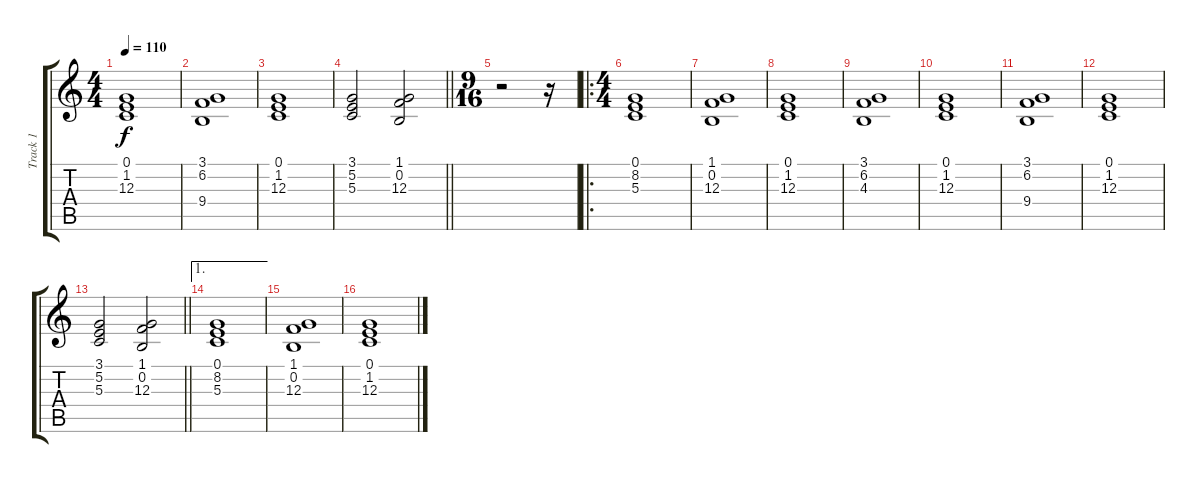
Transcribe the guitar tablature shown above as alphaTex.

\track ("Track 1" "Track 1") {instrument stringensemble2}
\staff {score tabs}
\tuning (E4 B3 G3 D3 A2 E2) {hide}
\ts (4 4)
\tempo 110
\clef g2
\ks c
(0.1 1.2 12.3).1{dy f} |
(3.1 6.2 9.4).1 |
(0.1 1.2 12.3).1 |
\barLineRight lightlight
(3.1 5.2 5.3).2 (1.1 0.2 12.3).2 |
\ts (9 16)
r.2 r.16 |
\ro
\ts (4 4)
(0.1 8.2 5.3).1 |
(1.1 0.2 12.3).1 |
(0.1 1.2 12.3).1 |
(3.1 6.2 4.3).1 |
(0.1 1.2 12.3).1 |
(3.1 6.2 9.4).1 |
(0.1 1.2 12.3).1 |
\barLineRight lightlight
(3.1 5.2 5.3).2 (1.1 0.2 12.3).2 |
\ae 1
(0.1 8.2 5.3).1 |
(1.1 0.2 12.3).1 |
(0.1 1.2 12.3).1
